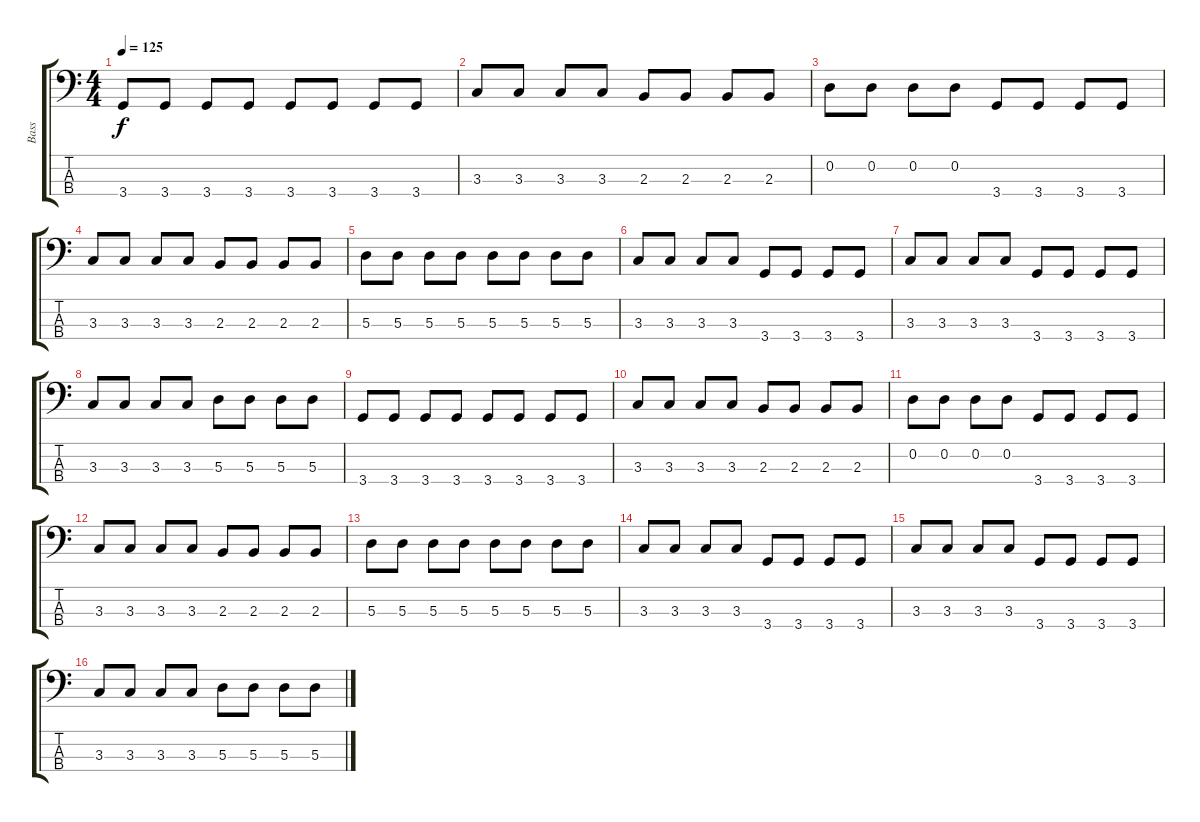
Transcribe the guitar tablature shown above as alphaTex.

\track ("Bass" "Bass") {instrument electricbassfinger}
\staff {score tabs}
\tuning (G2 D2 A1 E1) {hide}
\ts (4 4)
\tempo 125
\clef f4
\ks c
3.4.8{dy f} 3.4.8 3.4.8 3.4.8 3.4.8 3.4.8 3.4.8 3.4.8 |
3.3.8 3.3.8 3.3.8 3.3.8 2.3.8 2.3.8 2.3.8 2.3.8 |
0.2.8 0.2.8 0.2.8 0.2.8 3.4.8 3.4.8 3.4.8 3.4.8 |
3.3.8 3.3.8 3.3.8 3.3.8 2.3.8 2.3.8 2.3.8 2.3.8 |
5.3.8 5.3.8 5.3.8 5.3.8 5.3.8 5.3.8 5.3.8 5.3.8 |
3.3.8 3.3.8 3.3.8 3.3.8 3.4.8 3.4.8 3.4.8 3.4.8 |
3.3.8 3.3.8 3.3.8 3.3.8 3.4.8 3.4.8 3.4.8 3.4.8 |
3.3.8 3.3.8 3.3.8 3.3.8 5.3.8 5.3.8 5.3.8 5.3.8 |
3.4.8 3.4.8 3.4.8 3.4.8 3.4.8 3.4.8 3.4.8 3.4.8 |
3.3.8 3.3.8 3.3.8 3.3.8 2.3.8 2.3.8 2.3.8 2.3.8 |
0.2.8 0.2.8 0.2.8 0.2.8 3.4.8 3.4.8 3.4.8 3.4.8 |
3.3.8 3.3.8 3.3.8 3.3.8 2.3.8 2.3.8 2.3.8 2.3.8 |
5.3.8 5.3.8 5.3.8 5.3.8 5.3.8 5.3.8 5.3.8 5.3.8 |
3.3.8 3.3.8 3.3.8 3.3.8 3.4.8 3.4.8 3.4.8 3.4.8 |
3.3.8 3.3.8 3.3.8 3.3.8 3.4.8 3.4.8 3.4.8 3.4.8 |
3.3.8 3.3.8 3.3.8 3.3.8 5.3.8 5.3.8 5.3.8 5.3.8
